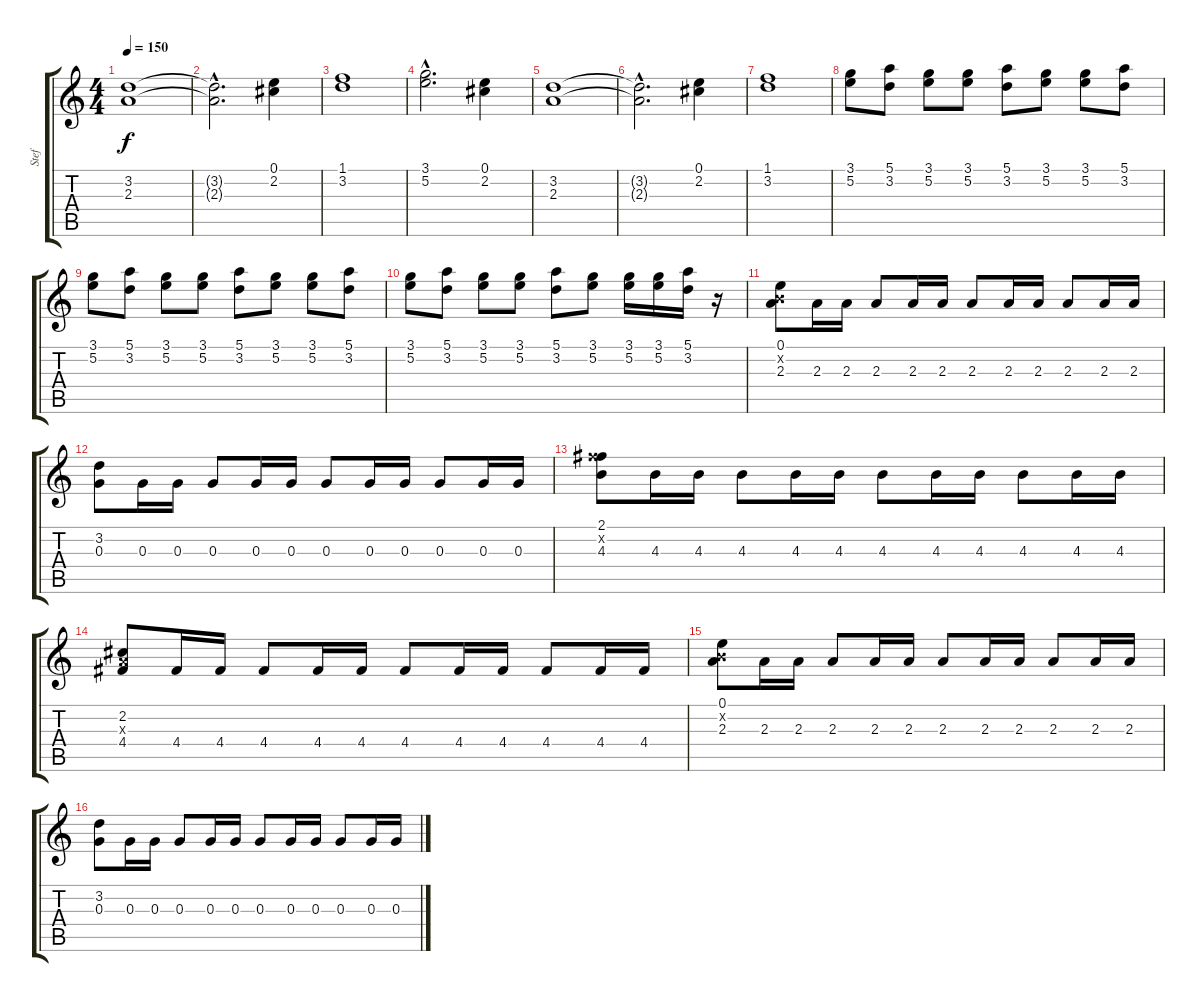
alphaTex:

\track ("Stef" "Stef") {instrument distortionguitar}
\staff {score tabs}
\tuning (E4 B3 G3 D3 A2 D2) {hide}
\ts (4 4)
\tempo 150
\clef g2
\ks c
(3.2 2.3).1{dy f} |
(3.2{hac t} 2.3{hac t}).2{d} (0.1 2.2).4 |
(1.1 3.2).1 |
(3.1{hac} 5.2{hac}).2{d} (0.1 2.2).4 |
(3.2 2.3).1 |
(3.2{hac t} 2.3{hac t}).2{d} (0.1 2.2).4 |
(1.1 3.2).1 |
(3.1 5.2).8 (5.1 3.2).8 (3.1 5.2).8 (3.1 5.2).8 (5.1 3.2).8 (3.1 5.2).8 (3.1 5.2).8 (5.1 3.2).8 |
(3.1 5.2).8 (5.1 3.2).8 (3.1 5.2).8 (3.1 5.2).8 (5.1 3.2).8 (3.1 5.2).8 (3.1 5.2).8 (5.1 3.2).8 |
(3.1 5.2).8 (5.1 3.2).8 (3.1 5.2).8 (3.1 5.2).8 (5.1 3.2).8 (3.1 5.2).8 (3.1 5.2).16 (3.1 5.2).16 (5.1 3.2).16 r.16 |
(0.1 0.2{x} 2.3).8 2.3.16 2.3.16 2.3.8 2.3.16 2.3.16 2.3.8 2.3.16 2.3.16 2.3.8 2.3.16 2.3.16 |
(3.2 0.3).8 0.3.16 0.3.16 0.3.8 0.3.16 0.3.16 0.3.8 0.3.16 0.3.16 0.3.8 0.3.16 0.3.16 |
(2.1 7.2{x} 4.3).8 4.3.16 4.3.16 4.3.8 4.3.16 4.3.16 4.3.8 4.3.16 4.3.16 4.3.8 4.3.16 4.3.16 |
(2.2 2.3{x} 4.4).8 4.4.16 4.4.16 4.4.8 4.4.16 4.4.16 4.4.8 4.4.16 4.4.16 4.4.8 4.4.16 4.4.16 |
(0.1 0.2{x} 2.3).8 2.3.16 2.3.16 2.3.8 2.3.16 2.3.16 2.3.8 2.3.16 2.3.16 2.3.8 2.3.16 2.3.16 |
(3.2 0.3).8 0.3.16 0.3.16 0.3.8 0.3.16 0.3.16 0.3.8 0.3.16 0.3.16 0.3.8 0.3.16 0.3.16
